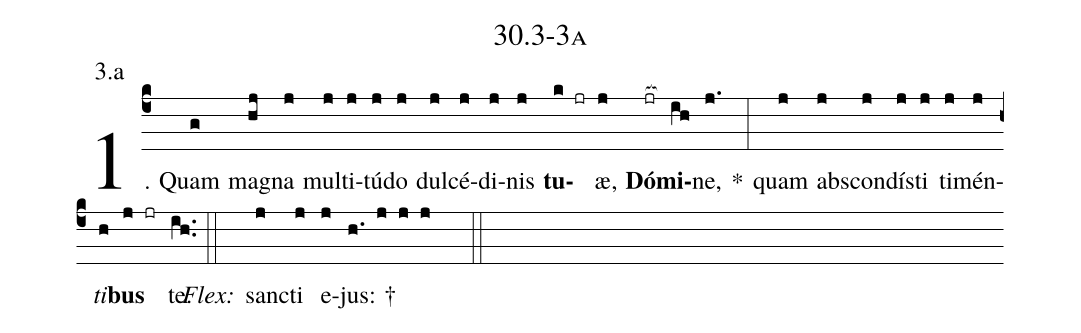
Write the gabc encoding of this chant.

name: 30.3-3a;
annotation: 3.a;
%%
(c4)1. Quam(g) ma(hj)gna(j) mul(j)ti(j)tú(j)do(j) dul(j)cé(j)di(j)nis(j) <b>tu</b>(k jr)æ,(j) <b>Dó</b>(jr[ocb:1{])<b>mi</b>(ih[ocb:0}])ne,(j.) *(:) quam(j) abs(j)con(j)dís(j)ti(j) ti(j)mén(j)<i>ti</i>(h)<b>bus</b>(j jr) te.(ih..) (::)
<i>Flex:</i>()  sanc(j)ti(j) e(j)jus: †(h. j j j  ::)
